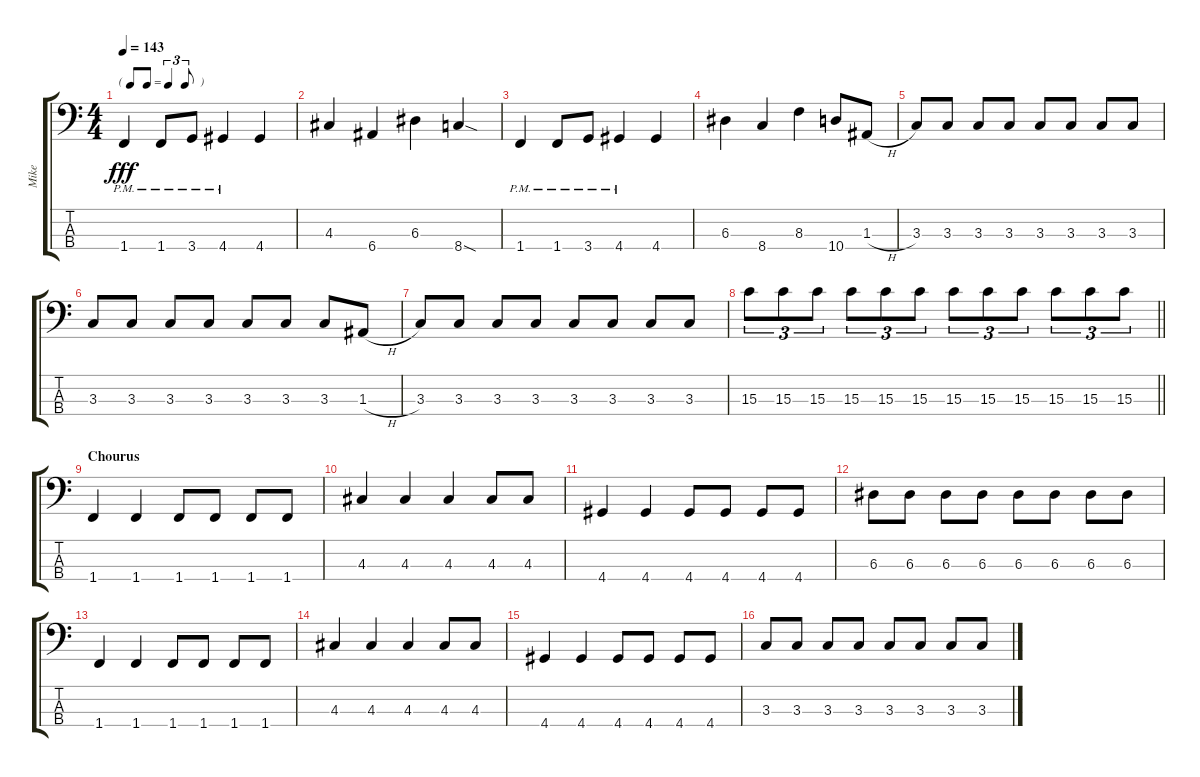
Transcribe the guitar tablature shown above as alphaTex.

\track ("Mike" "Mike") {instrument electricbasspick}
\staff {score tabs}
\tuning (G2 D2 A1 E1) {hide}
\ts (4 4)
\tf triplet8th
\tempo 143
\clef f4
\ks c
1.4{pm}.4{dy fff} 1.4{pm}.8 3.4{pm}.8 4.4{pm}.4 4.4.4 |
4.3.4 6.4.4 6.3.4 8.4{sod}.4 |
1.4{pm}.4 1.4{pm}.8 3.4{pm}.8 4.4{pm}.4 4.4.4 |
6.3.4 8.4.4 8.3.4 10.4.8 1.3{h}.8 |
3.3.8 3.3.8 3.3.8 3.3.8 3.3.8 3.3.8 3.3.8 3.3.8 |
3.3.8 3.3.8 3.3.8 3.3.8 3.3.8 3.3.8 3.3.8 1.3{h}.8 |
3.3.8 3.3.8 3.3.8 3.3.8 3.3.8 3.3.8 3.3.8 3.3.8 |
\barLineRight lightlight
15.3.8{tu (3 2)} 15.3.8{tu (3 2)} 15.3.8{tu (3 2)} 15.3.8{tu (3 2)} 15.3.8{tu (3 2)} 15.3.8{tu (3 2)} 15.3.8{tu (3 2)} 15.3.8{tu (3 2)} 15.3.8{tu (3 2)} 15.3.8{tu (3 2)} 15.3.8{tu (3 2)} 15.3.8{tu (3 2)} |
\section ("" "Chourus")
1.4.4 1.4.4 1.4.8 1.4.8 1.4.8 1.4.8 |
4.3.4 4.3.4 4.3.4 4.3.8 4.3.8 |
4.4.4 4.4.4 4.4.8 4.4.8 4.4.8 4.4.8 |
6.3.8 6.3.8 6.3.8 6.3.8 6.3.8 6.3.8 6.3.8 6.3.8 |
1.4.4 1.4.4 1.4.8 1.4.8 1.4.8 1.4.8 |
4.3.4 4.3.4 4.3.4 4.3.8 4.3.8 |
4.4.4 4.4.4 4.4.8 4.4.8 4.4.8 4.4.8 |
3.3.8 3.3.8 3.3.8 3.3.8 3.3.8 3.3.8 3.3.8 3.3.8
